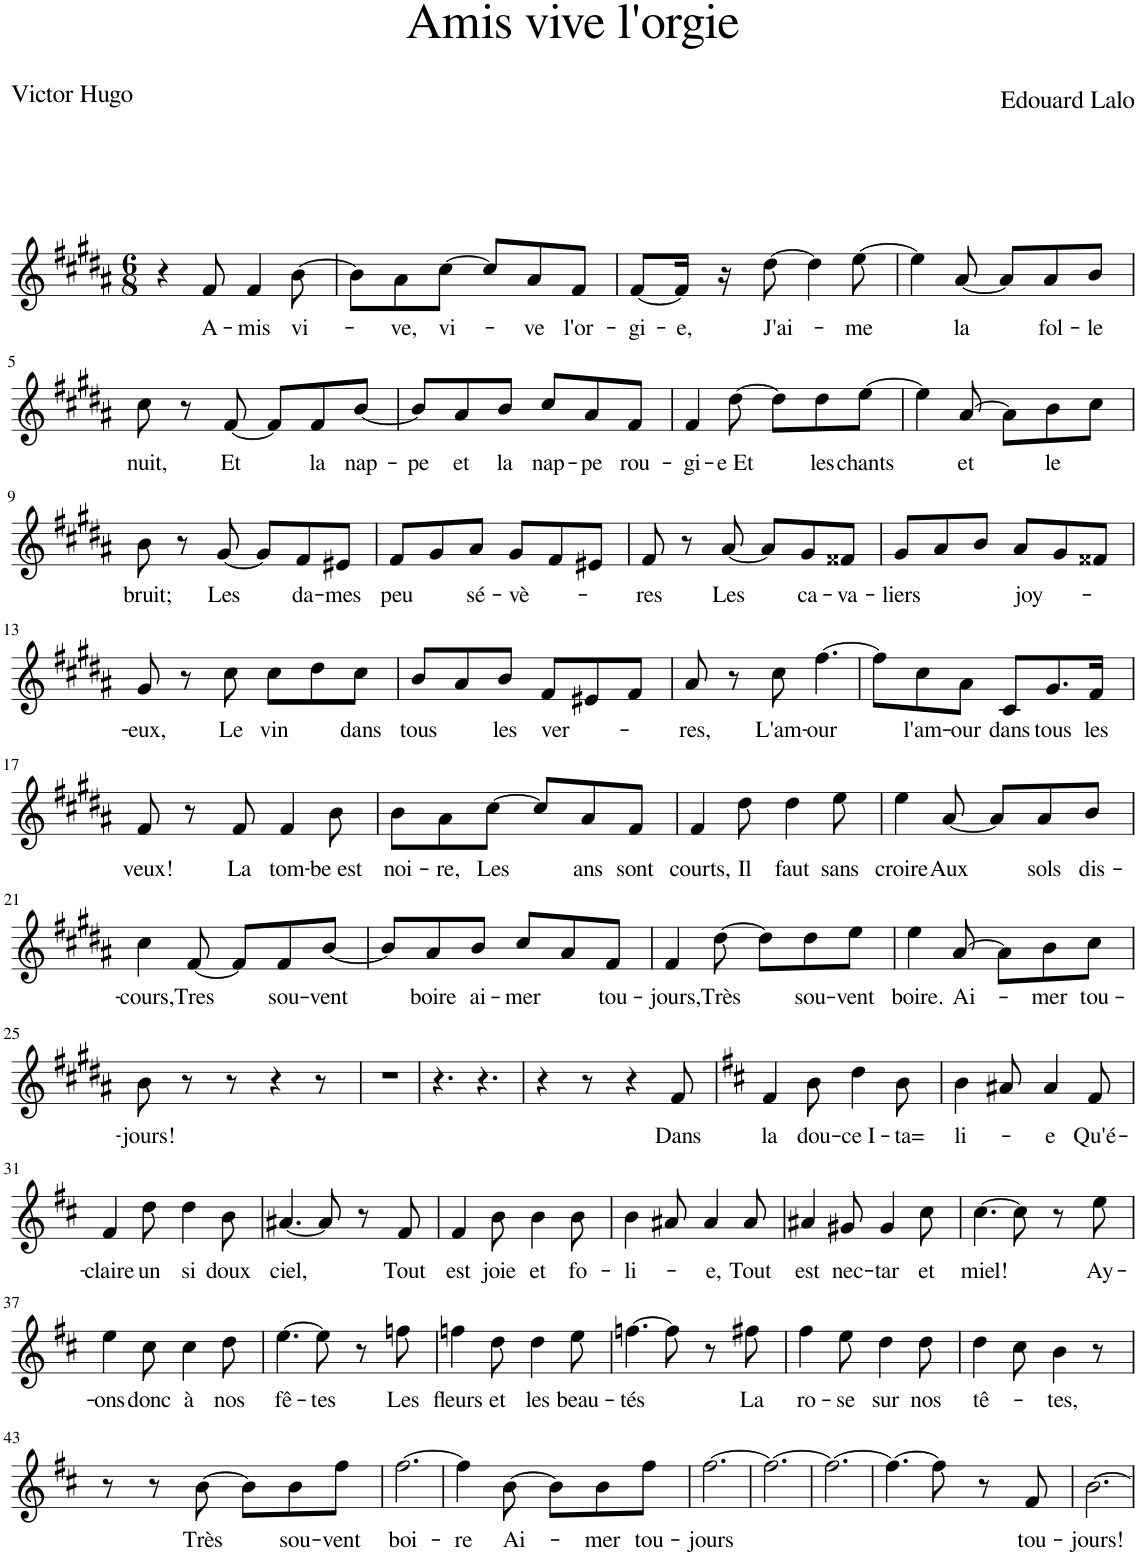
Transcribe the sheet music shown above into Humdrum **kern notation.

**kern	**text
*part1	*part1
*staff1	*staff1
*I"Piano	*
*I'Pno	*
*clefG2	*
*k[f#c#g#d#a#]	*
*M6/8	*
=1	=1
4r	.
!	!LO:LY:b
8f#/	A-
!	!LO:LY:b
4f#/	-mis
!	!LO:LY:b
[8b\	vi-
=2	=2
8b\L]	.
!	!LO:LY:b
8a#\	-ve,
!	!LO:LY:b
[8cc#\J	vi-
8cc#/L]	.
!	!LO:LY:b
8a#/	-ve
!	!LO:LY:b
8f#/J	l'or-
=3	=3
!	!LO:LY:b
[8f#/L	-gi-
!	!LO:LY:b
16f#/Jk]	-e,
16r	.
!	!LO:LY:b
[8dd#\	J'ai-
4dd#\]	.
!	!LO:LY:b
[8ee\	-me
=4	=4
4ee\]	.
!	!LO:LY:b
[8a#/	la
8a#/L]	.
!	!LO:LY:b
8a#/	fol-
!	!LO:LY:b
8b/J	-le
!!LO:LB:g=z
=5	=5
!	!LO:LY:b
8cc#\	nuit,
8r	.
!	!LO:LY:b
[8f#/	Et
8f#/L]	.
!	!LO:LY:b
8f#/	la
!	!LO:LY:b
[8b/J	nap-
=6	=6
!	!LO:LY:b
8b/L]	-pe
!	!LO:LY:b
8a#/	et
!	!LO:LY:b
8b/J	la
!	!LO:LY:b
8cc#/L	nap-
!	!LO:LY:b
8a#/	-pe
!	!LO:LY:b
8f#/J	rou-
=7	=7
!	!LO:LY:b
4f#/	-gi-
!	!LO:LY:b
[8dd#\	-e Et
8dd#\L]	.
!	!LO:LY:b
8dd#\	les
!	!LO:LY:b
[8ee\J	chants
=8	=8
4ee\]	.
!	!LO:LY:b
[8a#/	et
8a#\L]	.
!	!LO:LY:b
8b\	le
8cc#\J	.
!!LO:LB:g=z
=9	=9
!	!LO:LY:b
8b\	bruit;
8r	.
!	!LO:LY:b
[8g#/	Les
8g#/L]	.
!	!LO:LY:b
8f#/	da-
!	!LO:LY:b
8e#X/J	-mes
=10	=10
!	!LO:LY:b
8f#/L	peu
8g#/	.
!	!LO:LY:b
8a#/J	sé-
!	!LO:LY:b
8g#/L	-vè-
8f#/	.
8e#X/J	.
=11	=11
!	!LO:LY:b
8f#/	-res
8r	.
!	!LO:LY:b
[8a#/	Les
8a#/L]	.
!	!LO:LY:b
8g#/	ca-
!	!LO:LY:b
8f##X/J	-va-
=12	=12
!	!LO:LY:b
8g#/L	-liers
8a#/	.
8b/J	.
!	!LO:LY:b
8a#/L	joy-
8g#/	.
8f##X/J	.
!!LO:LB:g=z
=13	=13
!	!LO:LY:b
8g#/	-eux,
8r	.
!	!LO:LY:b
8cc#\	Le
!	!LO:LY:b
8cc#\L	vin
8dd#\	.
!	!LO:LY:b
8cc#\J	dans
=14	=14
!	!LO:LY:b
8b/L	tous
8a#/	.
!	!LO:LY:b
8b/J	les
!	!LO:LY:b
8f#/L	ver-
8e#X/	.
8f#/J	.
=15	=15
!	!LO:LY:b
8a#/	-res,
8r	.
!	!LO:LY:b
8cc#\	L'am-
!	!LO:LY:b
[4.ff#\	-our
=16	=16
8ff#\L]	.
!	!LO:LY:b
8cc#\	l'am-
!	!LO:LY:b
8a#\J	-our
!	!LO:LY:b
8c#/L	dans
!	!LO:LY:b
8.g#/	tous
!	!LO:LY:b
16f#/Jk	les
!!LO:LB:g=z
=17	=17
!	!LO:LY:b
8f#/	veux!
8r	.
!	!LO:LY:b
8f#/	La
!	!LO:LY:b
4f#/	tom-
!	!LO:LY:b
8b\	-be est
=18	=18
!	!LO:LY:b
8b\L	noi-
!	!LO:LY:b
8a#\	-re,
!	!LO:LY:b
[8cc#\J	Les
8cc#/L]	.
!	!LO:LY:b
8a#/	ans
!	!LO:LY:b
8f#/J	sont
=19	=19
!	!LO:LY:b
4f#/	courts,
!	!LO:LY:b
8dd#\	Il
!	!LO:LY:b
4dd#\	faut
!	!LO:LY:b
8ee\	sans
=20	=20
!	!LO:LY:b
4ee\	croire
!	!LO:LY:b
[8a#/	Aux
8a#/L]	.
!	!LO:LY:b
8a#/	sols
!	!LO:LY:b
8b/J	dis-
!!LO:LB:g=z
=21	=21
!	!LO:LY:b
4cc#\	-cours,
!	!LO:LY:b
[8f#/	Tres
8f#/L]	.
!	!LO:LY:b
8f#/	sou-
!	!LO:LY:b
[8b/J	-vent
=22	=22
8b/L]	.
!	!LO:LY:b
8a#/	boire
!	!LO:LY:b
8b/J	ai-
!	!LO:LY:b
8cc#/L	-mer
8a#/	.
!	!LO:LY:b
8f#/J	tou-
=23	=23
!	!LO:LY:b
4f#/	-jours,
!	!LO:LY:b
[8dd#\	Très
8dd#\L]	.
!	!LO:LY:b
8dd#\	sou-
!	!LO:LY:b
8ee\J	-vent
=24	=24
!	!LO:LY:b
4ee\	boire.
!	!LO:LY:b
[8a#/	Ai-
8a#\L]	.
!	!LO:LY:b
8b\	-mer
!	!LO:LY:b
8cc#\J	tou-
!!LO:LB:g=z
=25	=25
!	!LO:LY:b
8b\	-jours!
8r	.
8r	.
4r	.
8r	.
=26	=26
2.r	.
=27	=27
4.r	.
4.r	.
=28	=28
4r	.
8r	.
4r	.
!	!LO:LY:b
8f#/	Dans
=29	=29
*k[f#c#]	*
!	!LO:LY:b
4f#/	la
!	!LO:LY:b
8b\	dou-
!	!LO:LY:b
4dd\	-ce I-
!	!LO:LY:b
8b\	-ta=
=30	=30
!	!LO:LY:b
4b\	-li-
8a#X/	.
!	!LO:LY:b
4a#/	-e
!	!LO:LY:b
8f#/	Qu'é-
!!LO:LB:g=z
=31	=31
!	!LO:LY:b
4f#/	-claire
!	!LO:LY:b
8dd\	un
!	!LO:LY:b
4dd\	si
!	!LO:LY:b
8b\	doux
=32	=32
!	!LO:LY:b
[4.a#X/	ciel,
8a#/]	.
8r	.
!	!LO:LY:b
8f#/	Tout
=33	=33
!	!LO:LY:b
4f#/	est
!	!LO:LY:b
8b\	joie
!	!LO:LY:b
4b\	et
!	!LO:LY:b
8b\	fo-
=34	=34
!	!LO:LY:b
4b\	-li-
8a#X/	.
!	!LO:LY:b
4a#/	-e,
!	!LO:LY:b
8a#/	Tout
=35	=35
!	!LO:LY:b
4a#X/	est
!	!LO:LY:b
8g#X/	nec-
!	!LO:LY:b
4g#/	-tar
!	!LO:LY:b
8cc#\	et
=36	=36
!	!LO:LY:b
[4.cc#\	miel!
8cc#\]	.
8r	.
!	!LO:LY:b
8ee\	Ay-
!!LO:LB:g=z
=37	=37
!	!LO:LY:b
4ee\	-ons
!	!LO:LY:b
8cc#\	donc
!	!LO:LY:b
4cc#\	à
!	!LO:LY:b
8dd\	nos
=38	=38
!	!LO:LY:b
[4.ee\	fê-
!	!LO:LY:b
8ee\]	-tes
8r	.
!	!LO:LY:b
8ffn\	Les
=39	=39
!	!LO:LY:b
4ffn\	fleurs
!	!LO:LY:b
8dd\	et
!	!LO:LY:b
4dd\	les
!	!LO:LY:b
8ee\	beau-
=40	=40
!	!LO:LY:b
[4.ffn\	-tés
8ff\]	.
8r	.
!	!LO:LY:b
8ff#X\	La
=41	=41
!	!LO:LY:b
4ff#\	ro-
!	!LO:LY:b
8ee\	-se
!	!LO:LY:b
4dd\	sur
!	!LO:LY:b
8dd\	nos
=42	=42
!	!LO:LY:b
4dd\	tê-
8cc#\	.
!	!LO:LY:b
4b\	-tes,
8r	.
!!LO:LB:g=z
=43	=43
8r	.
8r	.
!	!LO:LY:b
[8b\	Très
8b\L]	.
!	!LO:LY:b
8b\	sou-
!	!LO:LY:b
8ff#\J	-vent
=44	=44
!	!LO:LY:b
[2.ff#\	boi-
=45	=45
!	!LO:LY:b
4ff#\]	-re
!	!LO:LY:b
[8b\	Ai-
8b\L]	.
!	!LO:LY:b
8b\	-mer
!	!LO:LY:b
8ff#\J	tou-
=46	=46
!	!LO:LY:b
[2.ff#\	-jours
=47	=47
2.ff#\_	.
=48	=48
2.ff#\_	.
=49	=49
4.ff#\_	.
8ff#\]	.
8r	.
!	!LO:LY:b
8f#/	tou-
=50	=50
!	!LO:LY:b
[2.b\	jours!
=	=
*-	*-
